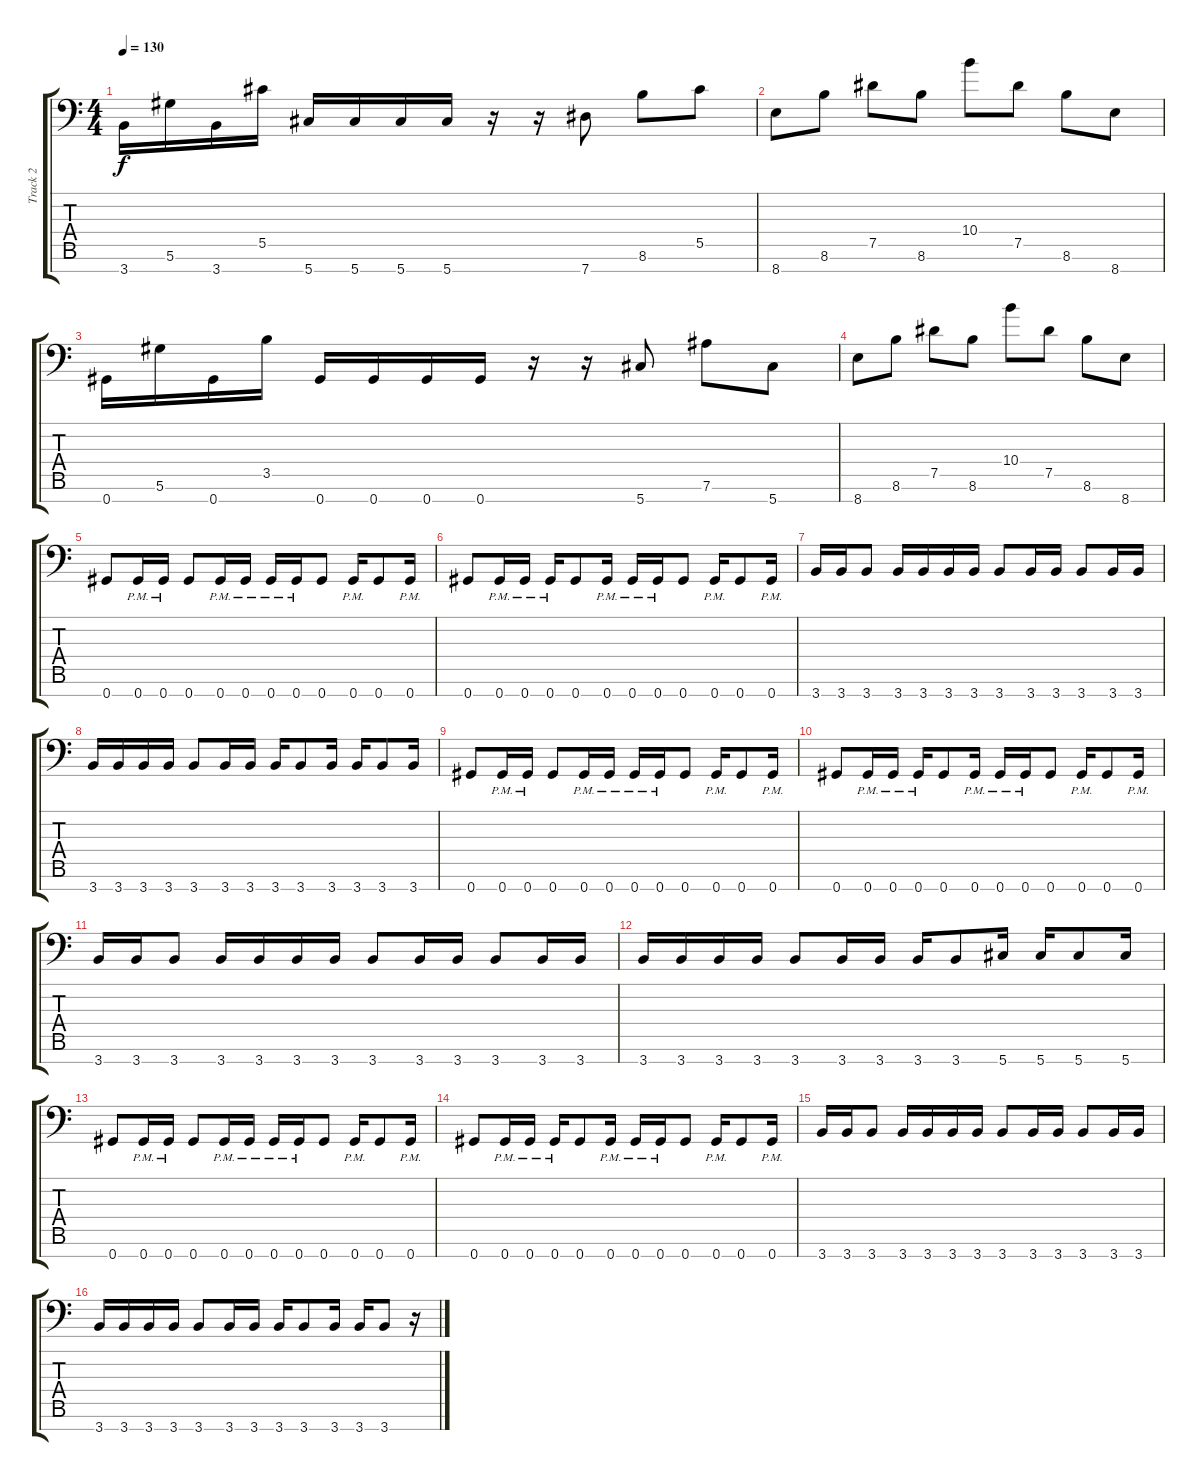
\track ("Track 2" "Track 2") {instrument distortionguitar}
\staff {score tabs}
\tuning (Eb4 Bb3 Gb3 Db3 Ab2 Eb2 Ab1) {hide}
\ts (4 4)
\tempo 130
\clef f4
\ks c
3.7.16{dy f} 5.6.16 3.7.16 5.5.16 5.7.16 5.7.16 5.7.16 5.7.16 r.16 r.16 7.7.8 8.6.8 5.5.8 |
8.7.8 8.6.8 7.5.8 8.6.8 10.4.8 7.5.8 8.6.8 8.7.8 |
0.7.16 5.6.16 0.7.16 3.5.16 0.7.16 0.7.16 0.7.16 0.7.16 r.16 r.16 5.7.8 7.6.8 5.7.8 |
8.7.8 8.6.8 7.5.8 8.6.8 10.4.8 7.5.8 8.6.8 8.7.8 |
0.7.8 0.7{pm}.16 0.7{pm}.16 0.7.8 0.7{pm}.16 0.7{pm}.16 0.7{pm}.16 0.7{pm}.16 0.7.8 0.7{pm}.16 0.7.8 0.7{pm}.16 |
0.7.8 0.7{pm}.16 0.7{pm}.16 0.7{pm}.16 0.7.8 0.7{pm}.16 0.7{pm}.16 0.7{pm}.16 0.7.8 0.7{pm}.16 0.7.8 0.7{pm}.16 |
3.7.16 3.7.16 3.7.8 3.7.16 3.7.16 3.7.16 3.7.16 3.7.8 3.7.16 3.7.16 3.7.8 3.7.16 3.7.16 |
3.7.16 3.7.16 3.7.16 3.7.16 3.7.8 3.7.16 3.7.16 3.7.16 3.7.8 3.7.16 3.7.16 3.7.8 3.7.16 |
0.7.8 0.7{pm}.16 0.7{pm}.16 0.7.8 0.7{pm}.16 0.7{pm}.16 0.7{pm}.16 0.7{pm}.16 0.7.8 0.7{pm}.16 0.7.8 0.7{pm}.16 |
0.7.8 0.7{pm}.16 0.7{pm}.16 0.7{pm}.16 0.7.8 0.7{pm}.16 0.7{pm}.16 0.7{pm}.16 0.7.8 0.7{pm}.16 0.7.8 0.7{pm}.16 |
3.7.16 3.7.16 3.7.8 3.7.16 3.7.16 3.7.16 3.7.16 3.7.8 3.7.16 3.7.16 3.7.8 3.7.16 3.7.16 |
3.7.16 3.7.16 3.7.16 3.7.16 3.7.8 3.7.16 3.7.16 3.7.16 3.7.8 5.7.16 5.7.16 5.7.8 5.7.16 |
0.7.8 0.7{pm}.16 0.7{pm}.16 0.7.8 0.7{pm}.16 0.7{pm}.16 0.7{pm}.16 0.7{pm}.16 0.7.8 0.7{pm}.16 0.7.8 0.7{pm}.16 |
0.7.8 0.7{pm}.16 0.7{pm}.16 0.7{pm}.16 0.7.8 0.7{pm}.16 0.7{pm}.16 0.7{pm}.16 0.7.8 0.7{pm}.16 0.7.8 0.7{pm}.16 |
3.7.16 3.7.16 3.7.8 3.7.16 3.7.16 3.7.16 3.7.16 3.7.8 3.7.16 3.7.16 3.7.8 3.7.16 3.7.16 |
3.7.16 3.7.16 3.7.16 3.7.16 3.7.8 3.7.16 3.7.16 3.7.16 3.7.8 3.7.16 3.7.16 3.7.8 r.16
